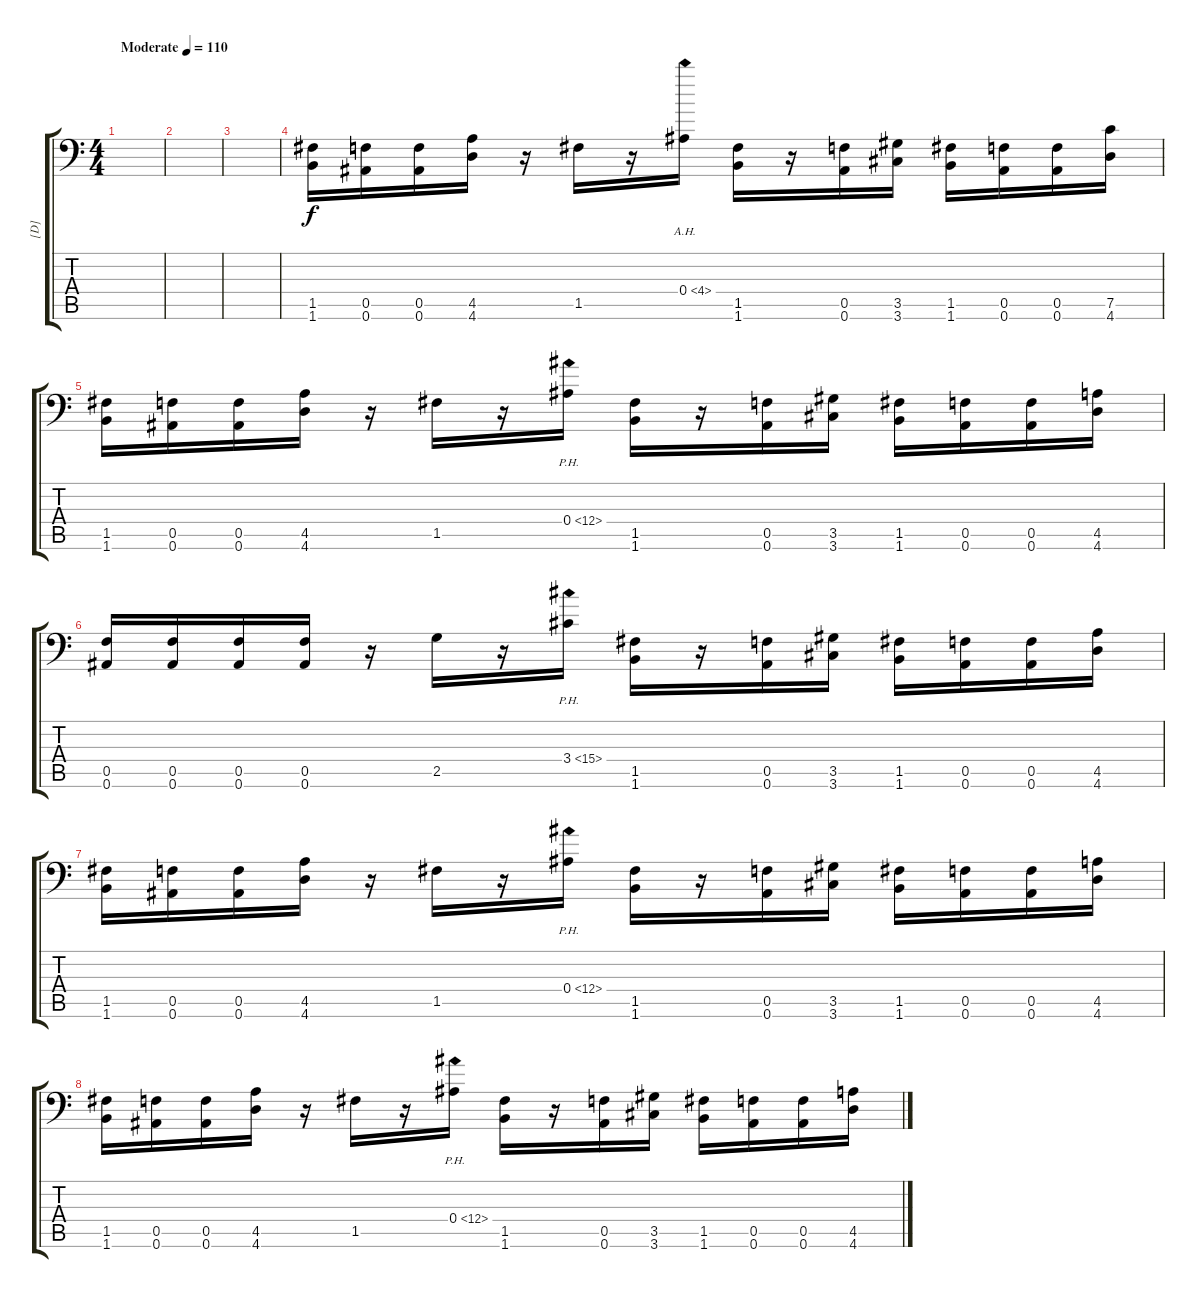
\track ("[D]" "[D]") {instrument distortionguitar}
\staff {score tabs}
\tuning (C4 G3 Eb3 Bb2 F2 Bb1) {hide}
\ts (4 4)
\tempo (110 "Moderate")
\clef f4
\ks c
|
|
|
(1.5 1.6).16 (0.5 0.6).16 (0.5 0.6).16 (4.5 4.6).16 r.16 1.5.16 r.16 0.4{ah 4}.16 (1.5 1.6).16 r.16 (0.5 0.6).16 (3.5 3.6).16 (1.5 1.6).16 (0.5 0.6).16 (0.5 0.6).16 (7.5 4.6).16 |
(1.5 1.6).16 (0.5 0.6).16 (0.5 0.6).16 (4.5 4.6).16 r.16 1.5.16 r.16 0.4{ph 12}.16 (1.5 1.6).16 r.16 (0.5 0.6).16 (3.5 3.6).16 (1.5 1.6).16 (0.5 0.6).16 (0.5 0.6).16 (4.5 4.6).16 |
(0.5 0.6).16 (0.5 0.6).16 (0.5 0.6).16 (0.5 0.6).16 r.16 2.5.16 r.16 3.4{ph 12}.16 (1.5 1.6).16 r.16 (0.5 0.6).16 (3.5 3.6).16 (1.5 1.6).16 (0.5 0.6).16 (0.5 0.6).16 (4.5 4.6).16 |
(1.5 1.6).16 (0.5 0.6).16 (0.5 0.6).16 (4.5 4.6).16 r.16 1.5.16 r.16 0.4{ph 12}.16 (1.5 1.6).16 r.16 (0.5 0.6).16 (3.5 3.6).16 (1.5 1.6).16 (0.5 0.6).16 (0.5 0.6).16 (4.5 4.6).16 |
(1.5 1.6).16 (0.5 0.6).16 (0.5 0.6).16 (4.5 4.6).16 r.16 1.5.16 r.16 0.4{ph 12}.16 (1.5 1.6).16 r.16 (0.5 0.6).16 (3.5 3.6).16 (1.5 1.6).16 (0.5 0.6).16 (0.5 0.6).16 (4.5 4.6).16
